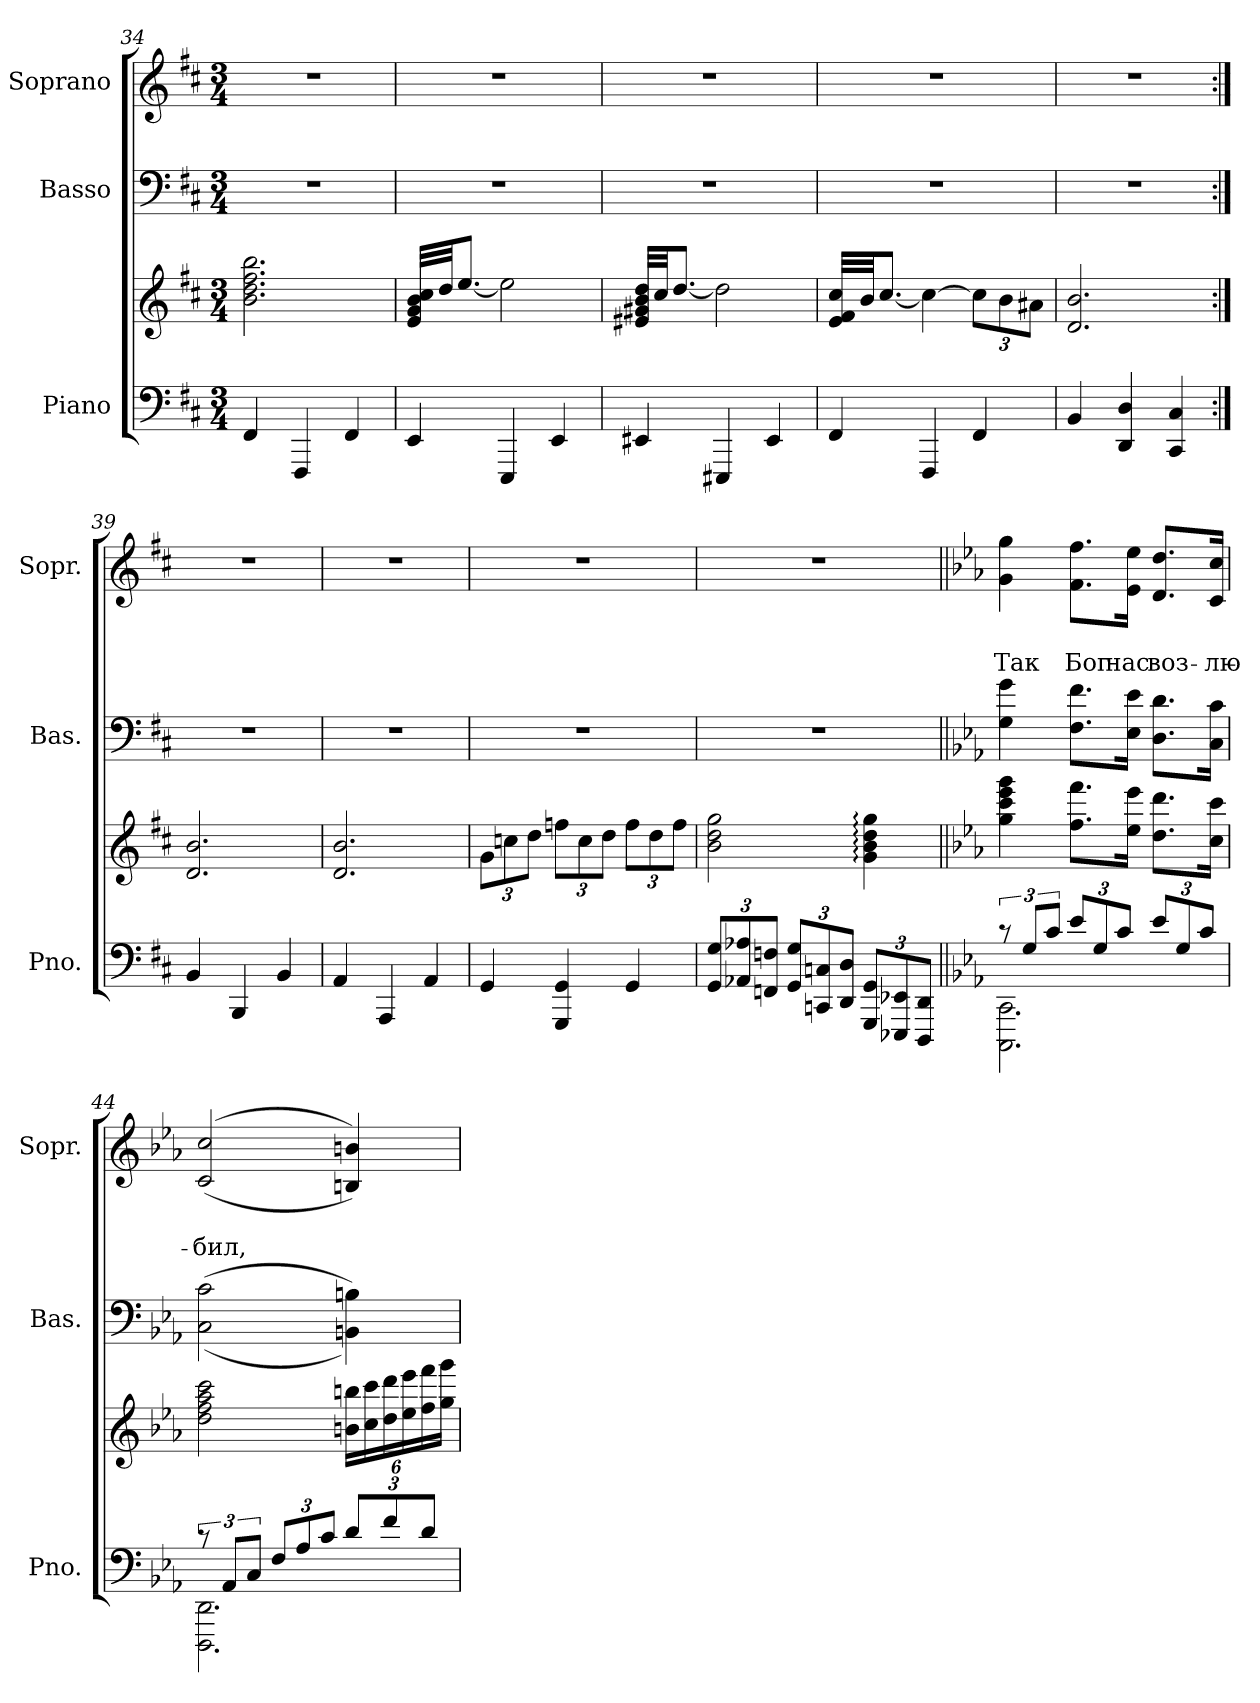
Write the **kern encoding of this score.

**kern	**kern	**kern	**kern	**text	**text
*part3	*part3	*part2	*part1	*part1	*part1
*staff4	*staff3	*staff2	*staff1	*staff1	*staff1
*I"Piano	*	*I"Basso	*I"Soprano	*	*
*I'Pno.	*	*I'Bas.	*I'Sopr.	*	*
*clefF4	*clefG2	*clefF4	*clefG2	*	*
*k[f#c#]	*k[f#c#]	*k[f#c#]	*k[f#c#]	*	*
*b:	*b:	*b:	*b:	*	*
*M3/4	*M3/4	*M3/4	*M3/4	*	*
=34	=34	=34	=34	=34	=34
4FF#/	2.b\ 2.dd\ 2.ff#\ 2.bb\	2.r	2.r	.	.
4FFF#/	.	.	.	.	.
4FF#/	.	.	.	.	.
=35	=35	=35	=35	=35	=35
4EE/	32e/ 32g/ 32b/ 32cc#/LLL	2.r	2.r	.	.
.	32dd/JJ	.	.	.	.
.	[8.ee/J	.	.	.	.
4EEE/	2ee\]	.	.	.	.
4EE/	.	.	.	.	.
=36	=36	=36	=36	=36	=36
4EE#X/	32e#X/ 32g#X/ 32b/ 32dd/LLL	2.r	2.r	.	.
.	32cc#/JJ	.	.	.	.
.	[8.dd/J	.	.	.	.
4EEE#X/	2dd\]	.	.	.	.
4EE#/	.	.	.	.	.
!!LO:LB:g=z
=37	=37	=37	=37	=37	=37
4FF#/	32e/ 32f#/ 32cc#/LLL	2.r	2.r	.	.
.	32b/JJ	.	.	.	.
.	[8.cc#/J	.	.	.	.
4FFF#/	4cc#\_	.	.	.	.
4FF#/	12cc#\L]	.	.	.	.
.	12b\	.	.	.	.
.	12a#X\J	.	.	.	.
=38	=38	=38	=38	=38	=38
4BB/	2.d/ 2.b/	2.r	2.r	.	.
4DD/ 4D/	.	.	.	.	.
4CC#/ 4C#/	.	.	.	.	.
=39:|!	=39:|!	=39:|!	=39:|!	=39:|!	=39:|!
4BB/	2.d/ 2.b/	2.r	2.r	.	.
4BBB/	.	.	.	.	.
4BB/	.	.	.	.	.
=40	=40	=40	=40	=40	=40
4AA/	2.d/ 2.b/	2.r	2.r	.	.
4AAA/	.	.	.	.	.
4AA/	.	.	.	.	.
!!LO:LB:g=z
=41	=41	=41	=41	=41	=41
4GG/	12g\L	2.r	2.r	.	.
.	12ccn\	.	.	.	.
.	12dd\J	.	.	.	.
4GGG/ 4GG/	12ffn\L	.	.	.	.
.	12cc\	.	.	.	.
.	12dd\J	.	.	.	.
4GG/	12ff\L	.	.	.	.
.	12dd\	.	.	.	.
.	12ff\J	.	.	.	.
=42	=42	=42	=42	=42	=42
12GG/ 12G/L	2b\ 2dd\ 2gg\	2.r	2.r	.	.
12AA-X/ 12A-X/	.	.	.	.	.
12FFn/ 12Fn/J	.	.	.	.	.
12GG/ 12G/L	.	.	.	.	.
12CCn/ 12Cn/	.	.	.	.	.
12DD/ 12D/J	.	.	.	.	.
12GGG/ 12GG/L	4g\: 4b\: 4dd\: 4gg\:	.	.	.	.
12EEE-X/ 12EE-X/	.	.	.	.	.
12DDD/ 12DD/J	.	.	.	.	.
=43||	=43||	=43||	=43||	=43||	=43||
*k[b-e-a-]	*k[b-e-a-]	*k[b-e-a-]	*k[b-e-a-]	*	*
*c:	*c:	*c:	*c:	*	*
*^	*	*	*	*	*
!	!	!	!	!	!	!LO:LY:b
12rc	2.CCC\ 2.CC\	4gg\ 4ccc\ 4eee-\ 4ggg\	4G\ 4g\	4g\ 4gg\	.	Так
12G/L	.	.	.	.	.	.
12c/J	.	.	.	.	.	.
!	!	!	!	!	!	!LO:LY:b
12e-/L	.	8.ff\ 8.fff\L	8.F\ 8.f\L	8.f\ 8.ff\L	.	Бог
12G/	.	.	.	.	.	.
12c/J	.	.	.	.	.	.
!	!	!	!	!	!	!LO:LY:b
.	.	16ee-\ 16eee-\Jk	16E-\ 16e-\Jk	16e-\ 16ee-\Jk	.	нас
!	!	!	!	!	!	!LO:LY:b
12e-/L	.	8.dd\ 8.ddd\L	8.D\ 8.d\L	8.d/ 8.dd/L	.	воз-
12G/	.	.	.	.	.	.
12c/J	.	.	.	.	.	.
!	!	!	!	!	!	!LO:LY:b
.	.	16cc\ 16ccc\Jk	16C\ 16c\Jk	16c/ 16cc/Jk	.	-лю-
!!LO:PB:g=z
=44	=44	=44	=44	=44	=44	=44
!	!	!	!	!	!	!LO:LY:b
12rc	2.DDD\ 2.DD\	2dd\ 2ff\ 2aa-\ 2ccc\	(>(2C\ 2c\	(<(2c/ 2cc/	.	-бил,
12AA-/L	.	.	.	.	.	.
12C/J	.	.	.	.	.	.
12F/L	.	.	.	.	.	.
12A-/	.	.	.	.	.	.
12c/J	.	.	.	.	.	.
12d/L	.	24bn\ 24bbn\LL	4BBn\ 4Bn\))	4Bn/ 4bn/))	.	.
.	.	24cc\ 24ccc\	.	.	.	.
12f/	.	24dd\ 24ddd\	.	.	.	.
.	.	24ee-\ 24eee-\	.	.	.	.
12d/J	.	24ff\ 24fff\	.	.	.	.
.	.	24gg\ 24ggg\JJ	.	.	.	.
*v	*v	*	*	*	*	*
=	=	=	=	=	=
*-	*-	*-	*-	*-	*-
